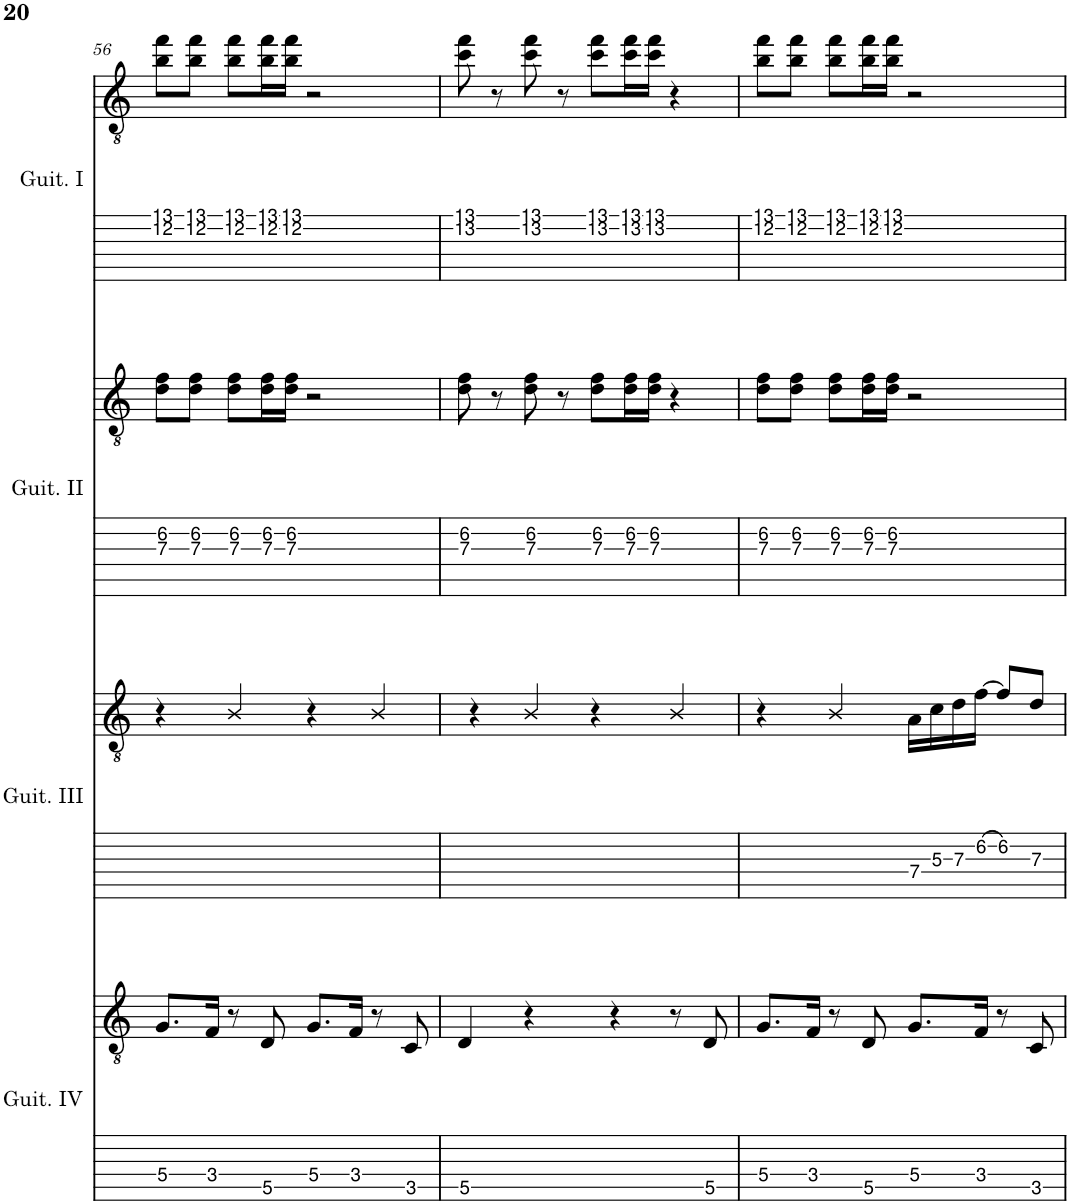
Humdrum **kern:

**kern	**kern	**kern	**kern	**kern	**kern	**kern	**kern
*part4	*part4	*part3	*part3	*part2	*part2	*part1	*part1
*staff8	*staff7	*staff6	*staff5	*staff4	*staff3	*staff2	*staff1
*I"Guitarra IV	*	*I"Guitarra III	*	*I"Guitarra II	*	*I"Guitarra I	*
*I'Guit. IV	*	*I'Guit. III	*	*I'Guit. II	*	*I'Guit. I	*
!!LO:PB:g=z
*	*clefGv2	*	*clefGv2	*	*clefGv2	*	*clefGv2
*k[]	*k[]	*k[]	*k[]	*k[]	*k[]	*k[]	*k[]
*M4/4	*M4/4	*M4/4	*M4/4	*M4/4	*M4/4	*M4/4	*M4/4
=56	=56	=56	=56	=56	=56	=56	=56
8.GL	8.G/L	4ryy	4r	8d\ 8f\L	8d\ 8f\L	8b\ 8ff\L	8b\ 8ff\L
.	.	.	.	8d\ 8f\J	8d\ 8f\J	8b\ 8ff\J	8b\ 8ff\J
16FJk	16F/Jk	.	.	.	.	.	.
8r	8r	4B	4B/	8d\ 8f\L	8d\ 8f\L	8b\ 8ff\L	8b\ 8ff\L
8D	8D/	.	.	16d\ 16f\L	16d\ 16f\L	16b\ 16ff\L	16b\ 16ff\L
.	.	.	.	16d\ 16f\JJ	16d\ 16f\JJ	16b\ 16ff\JJ	16b\ 16ff\JJ
8.GL	8.G/L	4ryy	4r	2r	2r	2r	2r
16FJk	16F/Jk	.	.	.	.	.	.
8r	8r	4B	4B/	.	.	.	.
8C	8C/	.	.	.	.	.	.
=57	=57	=57	=57	=57	=57	=57	=57
4D	4D/	4ryy	4r	8d 8f	8d\ 8f\	8cc 8ff	8cc\ 8ff\
.	.	.	.	8r	8r	8r	8r
4r	4r	4B	4B/	8d 8f	8d\ 8f\	8cc 8ff	8cc\ 8ff\
.	.	.	.	8r	8r	8r	8r
4r	4r	4ryy	4r	8d\ 8f\L	8d\ 8f\L	8cc\ 8ff\L	8cc\ 8ff\L
.	.	.	.	16d\ 16f\L	16d\ 16f\L	16cc\ 16ff\L	16cc\ 16ff\L
.	.	.	.	16d\ 16f\JJ	16d\ 16f\JJ	16cc\ 16ff\JJ	16cc\ 16ff\JJ
8r	8r	4B	4B/	4r	4r	4r	4r
8D	8D/	.	.	.	.	.	.
=58	=58	=58	=58	=58	=58	=58	=58
8.GL	8.G/L	4ryy	4r	8d\ 8f\L	8d\ 8f\L	8b\ 8ff\L	8b\ 8ff\L
.	.	.	.	8d\ 8f\J	8d\ 8f\J	8b\ 8ff\J	8b\ 8ff\J
16FJk	16F/Jk	.	.	.	.	.	.
8r	8r	4B	4B/	8d\ 8f\L	8d\ 8f\L	8b\ 8ff\L	8b\ 8ff\L
8D	8D/	.	.	16d\ 16f\L	16d\ 16f\L	16b\ 16ff\L	16b\ 16ff\L
.	.	.	.	16d\ 16f\JJ	16d\ 16f\JJ	16b\ 16ff\JJ	16b\ 16ff\JJ
8.GL	8.G/L	16ALL	16A\LL	2r	2r	2r	2r
.	.	16cJ	16c\	.	.	.	.
.	.	16dL	16d\	.	.	.	.
16FJk	16F/Jk	[16fJJ	[16f\JJ	.	.	.	.
8r	8r	8fL]	8f/L]	.	.	.	.
8C	8C/	8dJ	8d/J	.	.	.	.
=	=	=	=	=	=	=	=
*-	*-	*-	*-	*-	*-	*-	*-
